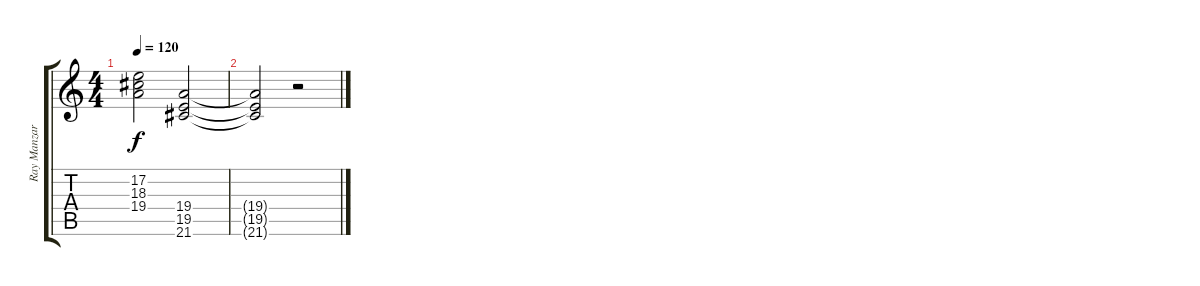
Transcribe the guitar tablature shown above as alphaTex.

\track ("Ray Manzarek" "Ray Manzar") {instrument drawbarorgan}
\staff {score tabs}
\tuning (E4 B3 G3 D3 A2 E2) {hide}
\ts (4 4)
\tempo 120
\clef g2
\ks c
(17.2 18.3 19.4).2{dy f} (19.4 19.5 21.6).2 |
(19.4{t} 19.5{t} 21.6{t}).2 r.2
